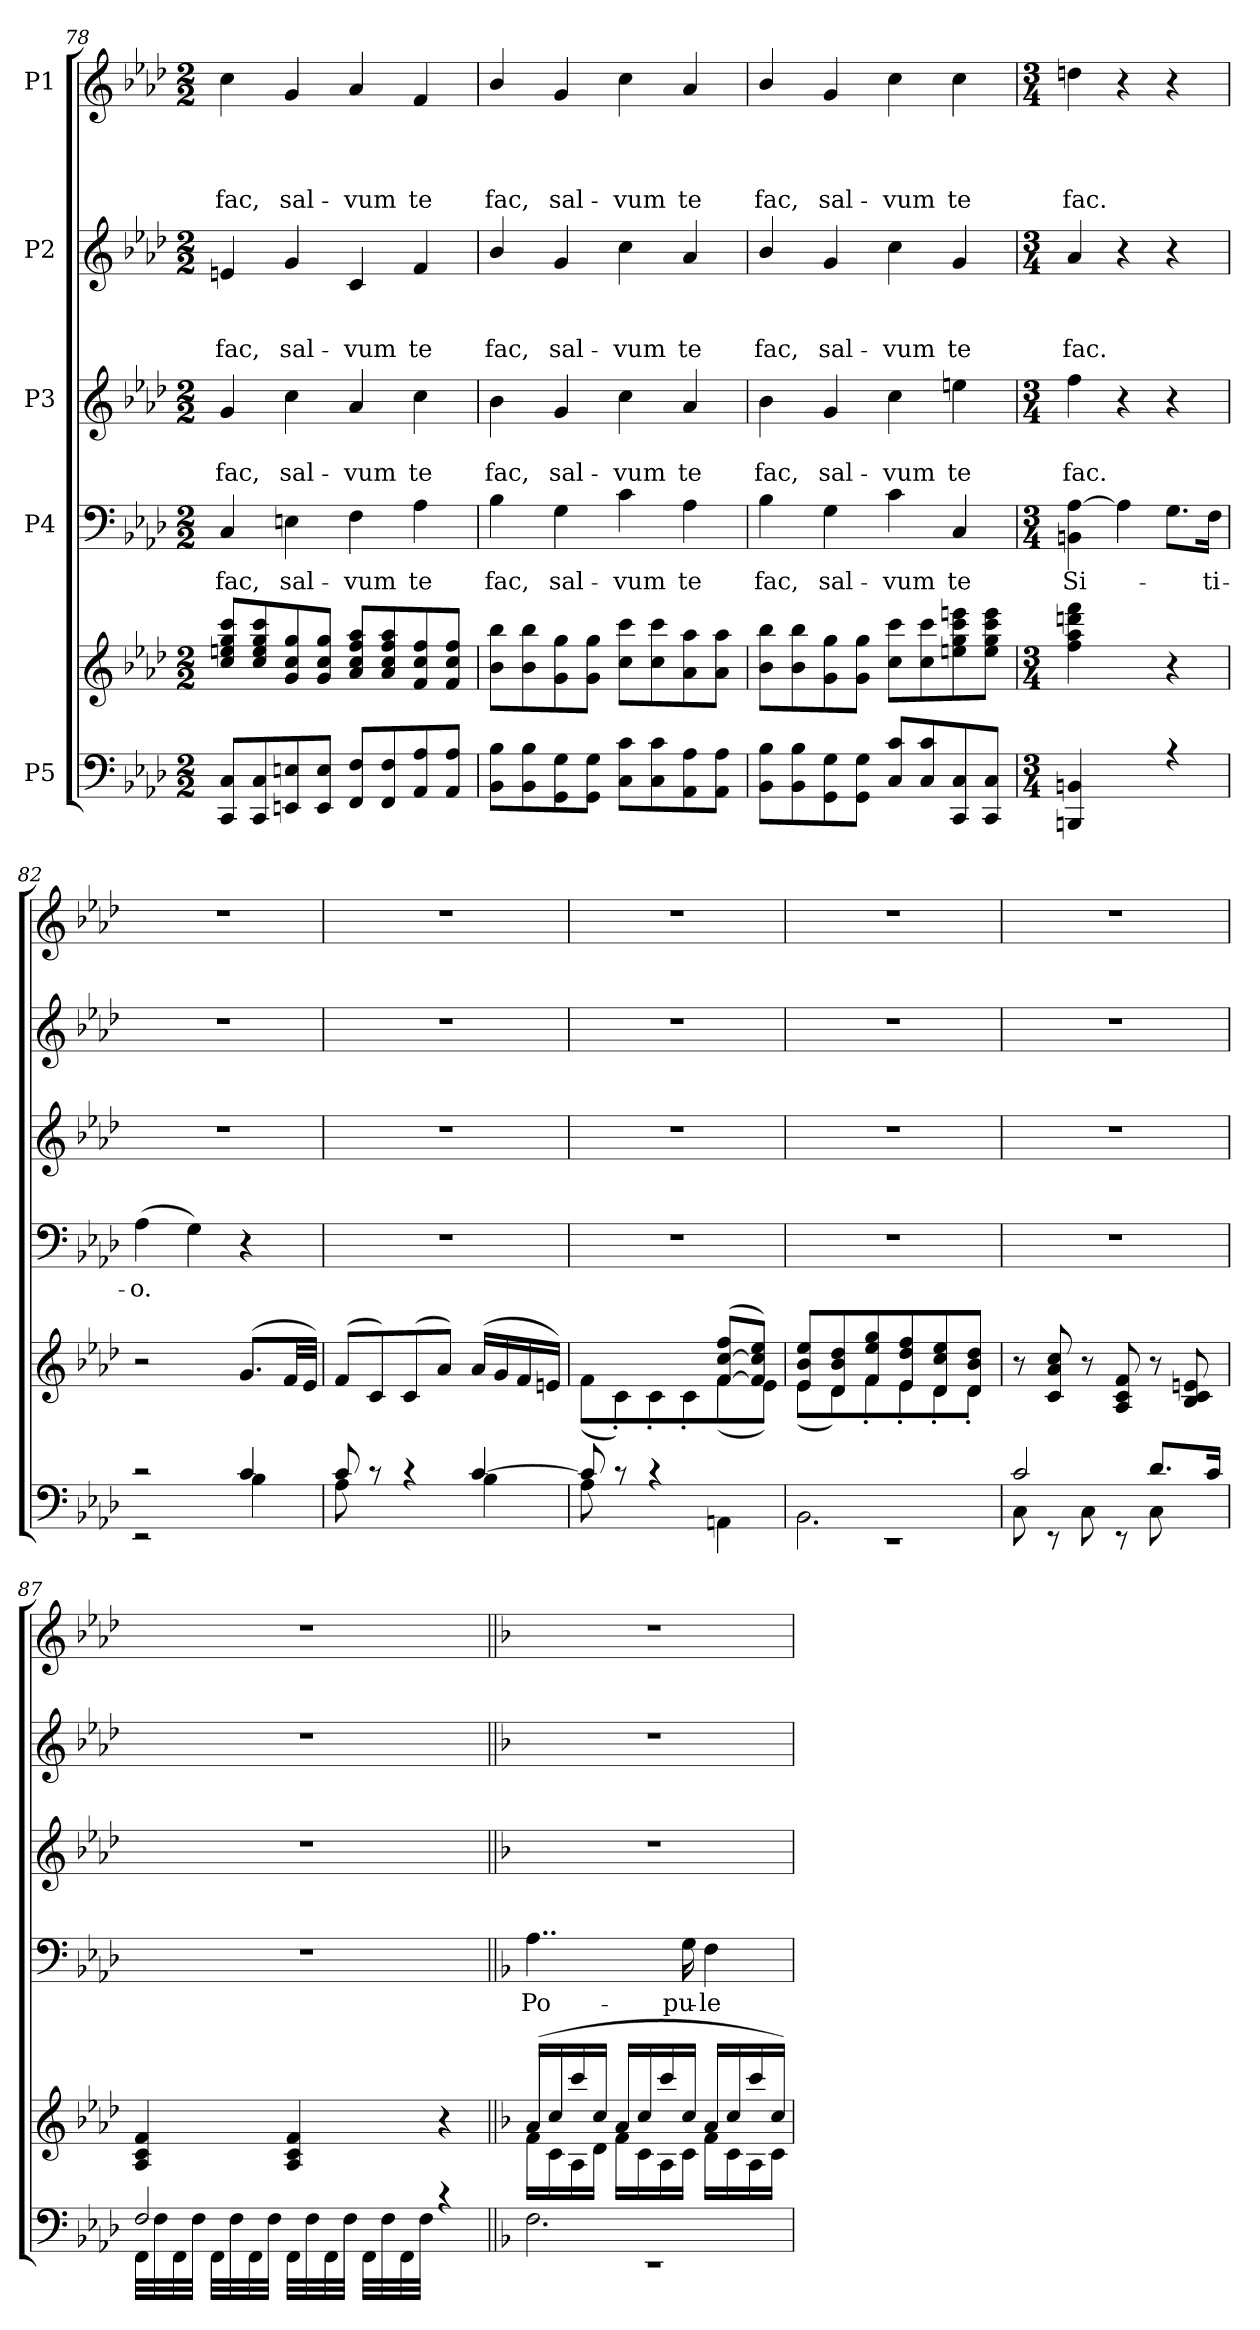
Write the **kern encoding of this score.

**kern	**kern	**kern	**text	**kern	**text	**text	**kern	**text	**text	**text	**kern	**text	**text	**text	**text
*part5	*part5	*part4	*part4	*part3	*part3	*part3	*part2	*part2	*part2	*part2	*part1	*part1	*part1	*part1	*part1
*staff6	*staff5	*staff4	*staff4	*staff3	*staff3	*staff3	*staff2	*staff2	*staff2	*staff2	*staff1	*staff1	*staff1	*staff1	*staff1
*I"P5	*	*I"P4	*	*I"P3	*	*	*I"P2	*	*	*	*I"P1	*	*	*	*
*clefF4	*clefG2	*clefF4	*	*clefG2	*	*	*clefG2	*	*	*	*clefG2	*	*	*	*
*k[b-e-a-d-]	*k[b-e-a-d-]	*k[b-e-a-d-]	*	*k[b-e-a-d-]	*	*	*k[b-e-a-d-]	*	*	*	*k[b-e-a-d-]	*	*	*	*
*A-:	*A-:	*A-:	*	*A-:	*	*	*A-:	*	*	*	*A-:	*	*	*	*
*M2/2	*M2/2	*M2/2	*	*M2/2	*	*	*M2/2	*	*	*	*M2/2	*	*	*	*
=78	=78	=78	=78	=78	=78	=78	=78	=78	=78	=78	=78	=78	=78	=78	=78
*^	*^	*	*	*	*	*	*	*	*	*	*	*	*	*	*
*	*	*	*^	*	*	*	*	*	*	*	*	*	*	*	*	*	*
!	!	!	!	!	!	!LO:LY:b	!	!	!LO:LY:b	!	!	!	!LO:LY:b	!	!	!	!	!LO:LY:b
8CC/ 8C/L	1ryy	8cc/ 8een/ 8gg/ 8ccc/L	1ryy	1ryy	4C/	fac,	4g/	.	fac,	4en/	.	.	fac,	4cc\	.	.	.	fac,
8CC/ 8C/	.	8cc/ 8ee/ 8gg/ 8ccc/	.	.	.	.	.	.	.	.	.	.	.	.	.	.	.	.
!	!	!	!	!	!	!LO:LY:b	!	!	!LO:LY:b	!	!	!	!LO:LY:b	!	!	!	!	!LO:LY:b
8EEn/ 8En/	.	8g/ 8cc/ 8gg/	.	.	4En\	sal-	4cc\	.	sal-	4g/	.	.	sal-	4g/	.	.	.	sal-
8EE/ 8E/J	.	8g/ 8cc/ 8gg/J	.	.	.	.	.	.	.	.	.	.	.	.	.	.	.	.
!	!	!	!	!	!	!LO:LY:b	!	!	!LO:LY:b	!	!	!	!LO:LY:b	!	!	!	!	!LO:LY:b
8FF/ 8F/L	.	8a-/ 8cc/ 8ff/ 8aa-/L	.	.	4F\	-vum	4a-/	.	-vum	4c/	.	.	-vum	4a-/	.	.	.	-vum
8FF/ 8F/	.	8a-/ 8cc/ 8ff/ 8aa-/	.	.	.	.	.	.	.	.	.	.	.	.	.	.	.	.
!	!	!	!	!	!	!LO:LY:b	!	!	!LO:LY:b	!	!	!	!LO:LY:b	!	!	!	!	!LO:LY:b
8AA-/ 8A-/	.	8f/ 8cc/ 8ff/	.	.	4A-\	te	4cc\	.	te	4f/	.	.	te	4f/	.	.	.	te
8AA-/ 8A-/J	.	8f/ 8cc/ 8ff/J	.	.	.	.	.	.	.	.	.	.	.	.	.	.	.	.
=79	=79	=79	=79	=79	=79	=79	=79	=79	=79	=79	=79	=79	=79	=79	=79	=79	=79	=79
!	!	!	!	!	!	!LO:LY:b	!	!	!LO:LY:b	!	!	!	!LO:LY:b	!	!	!	!	!LO:LY:b
8BB-\ 8B-\L	1ryy	8b-\ 8bb-\L	1ryy	1ryy	4B-\	fac,	4b-\	.	fac,	4b-/	.	.	fac,	4b-/	.	.	.	fac,
8BB-\ 8B-\	.	8b-\ 8bb-\	.	.	.	.	.	.	.	.	.	.	.	.	.	.	.	.
!	!	!	!	!	!	!LO:LY:b	!	!	!LO:LY:b	!	!	!	!LO:LY:b	!	!	!	!	!LO:LY:b
8GG\ 8G\	.	8g\ 8gg\	.	.	4G\	sal-	4g/	.	sal-	4g/	.	.	sal-	4g/	.	.	.	sal-
8GG\ 8G\J	.	8g\ 8gg\J	.	.	.	.	.	.	.	.	.	.	.	.	.	.	.	.
!	!	!	!	!	!	!LO:LY:b	!	!	!LO:LY:b	!	!	!	!LO:LY:b	!	!	!	!	!LO:LY:b
8C\ 8c\L	.	8cc\ 8ccc\L	.	.	4c\	-vum	4cc\	.	-vum	4cc\	.	.	-vum	4cc\	.	.	.	-vum
8C\ 8c\	.	8cc\ 8ccc\	.	.	.	.	.	.	.	.	.	.	.	.	.	.	.	.
!	!	!	!	!	!	!LO:LY:b	!	!	!LO:LY:b	!	!	!	!LO:LY:b	!	!	!	!	!LO:LY:b
8AA-\ 8A-\	.	8a-\ 8aa-\	.	.	4A-\	te	4a-/	.	te	4a-/	.	.	te	4a-/	.	.	.	te
8AA-\ 8A-\J	.	8a-\ 8aa-\J	.	.	.	.	.	.	.	.	.	.	.	.	.	.	.	.
=80	=80	=80	=80	=80	=80	=80	=80	=80	=80	=80	=80	=80	=80	=80	=80	=80	=80	=80
!	!	!	!	!	!	!LO:LY:b	!	!	!LO:LY:b	!	!	!	!LO:LY:b	!	!	!	!	!LO:LY:b
8BB-\ 8B-\L	1ryy	8b-\ 8bb-\L	1ryy	1ryy	4B-\	fac,	4b-\	.	fac,	4b-/	.	.	fac,	4b-/	.	.	.	fac,
8BB-\ 8B-\	.	8b-\ 8bb-\	.	.	.	.	.	.	.	.	.	.	.	.	.	.	.	.
!	!	!	!	!	!	!LO:LY:b	!	!	!LO:LY:b	!	!	!	!LO:LY:b	!	!	!	!	!LO:LY:b
8GG\ 8G\	.	8g\ 8gg\	.	.	4G\	sal-	4g/	.	sal-	4g/	.	.	sal-	4g/	.	.	.	sal-
8GG\ 8G\J	.	8g\ 8gg\J	.	.	.	.	.	.	.	.	.	.	.	.	.	.	.	.
!	!	!	!	!	!	!LO:LY:b	!	!	!LO:LY:b	!	!	!	!LO:LY:b	!	!	!	!	!LO:LY:b
8C/ 8c/L	.	8cc\ 8ccc\L	.	.	4c\	-vum	4cc\	.	-vum	4cc\	.	.	-vum	4cc\	.	.	.	-vum
8C/ 8c/	.	8cc\ 8ccc\	.	.	.	.	.	.	.	.	.	.	.	.	.	.	.	.
!	!	!	!	!	!	!LO:LY:b	!	!	!LO:LY:b	!	!	!	!LO:LY:b	!	!	!	!	!LO:LY:b
8CC/ 8C/	.	8een\ 8gg\ 8ccc\ 8eeen\	.	.	4C/	te	4een\	.	te	4g/	.	.	te	4cc\	.	.	.	te
8CC/ 8C/J	.	8ee\ 8gg\ 8ccc\ 8eee\J	.	.	.	.	.	.	.	.	.	.	.	.	.	.	.	.
=81	=81	=81	=81	=81	=81	=81	=81	=81	=81	=81	=81	=81	=81	=81	=81	=81	=81	=81
*M3/4	*	*M3/4	*	*	*M3/4	*	*M3/4	*	*	*M3/4	*	*	*	*M3/4	*	*	*	*
*	*	*MM60	*	*	*MM60	*	*MM60	*	*	*MM60	*	*	*	*MM60	*	*	*	*
!	!	!	!	!	!	!LO:LY:b	!	!	!LO:LY:b	!	!	!	!LO:LY:b	!	!	!	!	!LO:LY:b
4BBBn/ 4BBn/	2.ryy	4ff\ 4aa-\ 4dddn\ 4fff\	2.ryy	2.ryy	4BBn\ [>4A-\	Si-	4ff\	.	fac.	4a-/	.	.	fac.	4ddn\	.	.	.	fac.
4ryy	.	4ryy	.	.	4A-\]	.	4r	.	.	4r	.	.	.	4r	.	.	.	.
4r	.	4r	.	.	8.G\L	.	4r	.	.	4r	.	.	.	4r	.	.	.	.
!	!	!	!	!	!	!LO:LY:b	!	!	!	!	!	!	!	!	!	!	!	!
.	.	.	.	.	16F\Jk	-ti-	.	.	.	.	.	.	.	.	.	.	.	.
!!LO:LB:g=z
=82	=82	=82	=82	=82	=82	=82	=82	=82	=82	=82	=82	=82	=82	=82	=82	=82	=82	=82
!	!	!	!	!	!	!LO:LY:b	!LO:N:vis=1	!	!	!LO:N:vis=1	!	!	!	!LO:N:vis=1	!	!	!	!
2rc	2rEE	2r	2.ryy	2.ryy	(>4A-\	-o.	2.r	.	.	2.r	.	.	.	2.r	.	.	.	.
.	.	.	.	.	4G\)	.	.	.	.	.	.	.	.	.	.	.	.	.
4c/	4B-\	(<8.g/L	.	.	4r	.	.	.	.	.	.	.	.	.	.	.	.	.
.	.	32f/LL	.	.	.	.	.	.	.	.	.	.	.	.	.	.	.	.
.	.	32e-/JJJ)	.	.	.	.	.	.	.	.	.	.	.	.	.	.	.	.
=83	=83	=83	=83	=83	=83	=83	=83	=83	=83	=83	=83	=83	=83	=83	=83	=83	=83	=83
!	!	!	!	!	!LO:N:vis=1	!	!LO:N:vis=1	!	!	!LO:N:vis=1	!	!	!	!LO:N:vis=1	!	!	!	!
8c/	8A-\	(<8f/L	2.ryy	2.ryy	2.r	.	2.r	.	.	2.r	.	.	.	2.r	.	.	.	.
8rc	4.ryy	8c/)	.	.	.	.	.	.	.	.	.	.	.	.	.	.	.	.
4rc	.	(<8c/	.	.	.	.	.	.	.	.	.	.	.	.	.	.	.	.
.	.	8a-/J)	.	.	.	.	.	.	.	.	.	.	.	.	.	.	.	.
[>4c/	4B-\	(<16a-/LL	.	.	.	.	.	.	.	.	.	.	.	.	.	.	.	.
.	.	16g/	.	.	.	.	.	.	.	.	.	.	.	.	.	.	.	.
.	.	16f/	.	.	.	.	.	.	.	.	.	.	.	.	.	.	.	.
.	.	16en/JJ)	.	.	.	.	.	.	.	.	.	.	.	.	.	.	.	.
=84	=84	=84	=84	=84	=84	=84	=84	=84	=84	=84	=84	=84	=84	=84	=84	=84	=84	=84
!	!	!	!	!	!LO:N:vis=1	!	!	!	!	!	!	!	!	!	!	!	!	!
8c/]	8A-\	2ryy	(>8f\L	2.ryy	2.r	.	2.r	.	.	2.r	.	.	.	2.r	.	.	.	.
8rc	2ryy	.	8c'<\)	.	.	.	.	.	.	.	.	.	.	.	.	.	.	.
4rc	.	.	8c'<\	.	.	.	.	.	.	.	.	.	.	.	.	.	.	.
.	.	.	8c'<\	.	.	.	.	.	.	.	.	.	.	.	.	.	.	.
4AAn\	.	(<[<8f/ [<8cc/ 8ff/L	(>8f\	.	.	.	.	.	.	.	.	.	.	.	.	.	.	.
.	8ryy	8f/] 8cc/] 8ee-/J)	8e-\J)	.	.	.	.	.	.	.	.	.	.	.	.	.	.	.
=85	=85	=85	=85	=85	=85	=85	=85	=85	=85	=85	=85	=85	=85	=85	=85	=85	=85	=85
!	!LO:N:vis=1	!	!	!	!LO:N:vis=1	!	!	!	!	!	!	!	!	!	!	!	!	!
2.BB-\	2.rEE	8e-/ 8b-/ 8ee-/L	(<8e-\L	2.ryy	2.r	.	2.r	.	.	2.r	.	.	.	2.r	.	.	.	.
.	.	8d-/ 8b-/ 8dd-/	8d-\)	.	.	.	.	.	.	.	.	.	.	.	.	.	.	.
.	.	8f/ 8ee-/ 8gg/	8f'<\	.	.	.	.	.	.	.	.	.	.	.	.	.	.	.
.	.	8e-/ 8dd-/ 8ff/	8e-'<\	.	.	.	.	.	.	.	.	.	.	.	.	.	.	.
.	.	8d-/ 8cc/ 8ee-/	8d-'<\	.	.	.	.	.	.	.	.	.	.	.	.	.	.	.
.	.	8d-/ 8b-/ 8dd-/J	8d-'<\J	.	.	.	.	.	.	.	.	.	.	.	.	.	.	.
=86	=86	=86	=86	=86	=86	=86	=86	=86	=86	=86	=86	=86	=86	=86	=86	=86	=86	=86
!	!	!	!	!	!LO:N:vis=1	!	!	!	!	!	!	!	!	!	!	!	!	!
2c/	8C\	8r	2.ryy	2.ryy	2.r	.	2.r	.	.	2.r	.	.	.	2.r	.	.	.	.
.	8rEE	8c/ 8a-/ 8cc/	.	.	.	.	.	.	.	.	.	.	.	.	.	.	.	.
.	8C\	8r	.	.	.	.	.	.	.	.	.	.	.	.	.	.	.	.
.	8rEE	8A-/ 8c/ 8f/	.	.	.	.	.	.	.	.	.	.	.	.	.	.	.	.
8.d-/L	8C\	8r	.	.	.	.	.	.	.	.	.	.	.	.	.	.	.	.
.	8ryy	8B-/ 8c/ 8en/	.	.	.	.	.	.	.	.	.	.	.	.	.	.	.	.
16c/Jk	.	.	.	.	.	.	.	.	.	.	.	.	.	.	.	.	.	.
!!LO:PB:g=z
=87	=87	=87	=87	=87	=87	=87	=87	=87	=87	=87	=87	=87	=87	=87	=87	=87	=87	=87
!	!	!	!	!	!LO:N:vis=1	!	!	!	!	!	!	!	!	!	!	!	!	!
2F/	32FF\LLL	4A-/ 4c/ 4f/	2.ryy	2.ryy	2.r	.	2.r	.	.	2.r	.	.	.	2.r	.	.	.	.
.	32F\	.	.	.	.	.	.	.	.	.	.	.	.	.	.	.	.	.
.	32FF\	.	.	.	.	.	.	.	.	.	.	.	.	.	.	.	.	.
.	32F\JJJ	.	.	.	.	.	.	.	.	.	.	.	.	.	.	.	.	.
.	32FF\LLL	.	.	.	.	.	.	.	.	.	.	.	.	.	.	.	.	.
.	32F\	.	.	.	.	.	.	.	.	.	.	.	.	.	.	.	.	.
.	32FF\	.	.	.	.	.	.	.	.	.	.	.	.	.	.	.	.	.
.	32F\JJJ	.	.	.	.	.	.	.	.	.	.	.	.	.	.	.	.	.
.	32FF\LLL	4A-/ 4c/ 4f/	.	.	.	.	.	.	.	.	.	.	.	.	.	.	.	.
.	32F\	.	.	.	.	.	.	.	.	.	.	.	.	.	.	.	.	.
.	32FF\	.	.	.	.	.	.	.	.	.	.	.	.	.	.	.	.	.
.	32F\JJJ	.	.	.	.	.	.	.	.	.	.	.	.	.	.	.	.	.
.	32FF\LLL	.	.	.	.	.	.	.	.	.	.	.	.	.	.	.	.	.
.	32F\	.	.	.	.	.	.	.	.	.	.	.	.	.	.	.	.	.
.	32FF\	.	.	.	.	.	.	.	.	.	.	.	.	.	.	.	.	.
.	32F\JJJ	.	.	.	.	.	.	.	.	.	.	.	.	.	.	.	.	.
4rc	4ryy	4r	.	.	.	.	.	.	.	.	.	.	.	.	.	.	.	.
=88||	=88||	=88||	=88||	=88||	=88||	=88||	=88||	=88||	=88||	=88||	=88||	=88||	=88||	=88||	=88||	=88||	=88||	=88||
*k[b-]	*	*k[b-]	*	*	*k[b-]	*	*k[b-]	*	*	*k[b-]	*	*	*	*k[b-]	*	*	*	*
*F:	*	*F:	*	*	*F:	*	*F:	*	*	*F:	*	*	*	*F:	*	*	*	*
!	!LO:N:vis=1	!	!	!	!	!LO:LY:b	!	!	!	!	!	!	!	!	!	!	!	!
2.F\	2.rEE	(>16a/LL	16f\LL	2.ryy	4..A\	Po-	2.r	.	.	2.r	.	.	.	2.r	.	.	.	.
.	.	16cc/	16c\	.	.	.	.	.	.	.	.	.	.	.	.	.	.	.
.	.	16ccc/	16A\	.	.	.	.	.	.	.	.	.	.	.	.	.	.	.
.	.	16cc/JJ	16d\JJ	.	.	.	.	.	.	.	.	.	.	.	.	.	.	.
.	.	16a/LL	16f\LL	.	.	.	.	.	.	.	.	.	.	.	.	.	.	.
.	.	16cc/	16c\	.	.	.	.	.	.	.	.	.	.	.	.	.	.	.
.	.	16ccc/	16A\	.	.	.	.	.	.	.	.	.	.	.	.	.	.	.
!	!	!	!	!	!	!LO:LY:b	!	!	!	!	!	!	!	!	!	!	!	!
.	.	16cc/JJ	16c\JJ	.	16G\	-pu-	.	.	.	.	.	.	.	.	.	.	.	.
!	!	!	!	!	!	!LO:LY:b	!	!	!	!	!	!	!	!	!	!	!	!
.	.	16a/LL	16f\LL	.	4F\	-le	.	.	.	.	.	.	.	.	.	.	.	.
.	.	16cc/	16c\	.	.	.	.	.	.	.	.	.	.	.	.	.	.	.
.	.	16ccc/	16A\	.	.	.	.	.	.	.	.	.	.	.	.	.	.	.
.	.	16cc/JJ)	16c\JJ	.	.	.	.	.	.	.	.	.	.	.	.	.	.	.
*v	*v	*	*	*	*	*	*	*	*	*	*	*	*	*	*	*	*	*
*	*v	*v	*v	*	*	*	*	*	*	*	*	*	*	*	*	*	*
=	=	=	=	=	=	=	=	=	=	=	=	=	=	=	=
*-	*-	*-	*-	*-	*-	*-	*-	*-	*-	*-	*-	*-	*-	*-	*-
